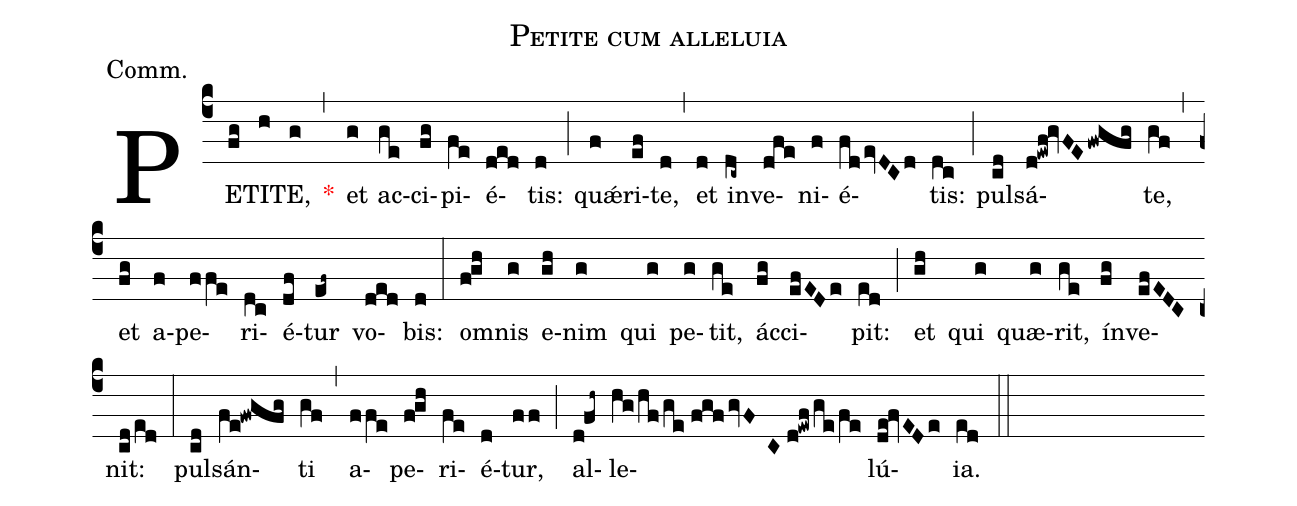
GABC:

name:Petite cum alleluia;
annotation:Comm.;
mode:I.;
office-part:Communion;
%%
(c4) PE(fg)TI(h)TE,(g) <v>\red{*}</v>(,) et(g) ac(ge)ci(fg)pi(fe)é(ded)tis:(d) (;) qu<sp>'ae</sp>(f)ri(ef)te,(d) (,) et(d) in(dc~)ve(dfe)ni(f)é(fd/evDCd)tis:(dc) (;) pul(cd)sá(d!ewf!gvFE/fwgfg)te,(gf) (,) et(fg) a(f)pe(ffe)ri(dc)é(df)tur(ef~) vo(ded)bis:(d) (:) om(f!gh)nis(g) e(gh)nim(g) qui(g) pe(g)tit,(ge) ác(fg)ci(efEDe)pit:(ed) (;) et(gh) qui(g) quæ(g)rit,(ge) ín(fg)ve(efEDC)nit:(cd/ed) (:) pul(cd)sán(fe!fwgfg)ti(gf) (,) a(ffe)pe(f!gh)ri(fe)é(d)tur,(ff) (;) al(d!fh~)le(hg/hf/ge//fgf/gvFC//d!ewf/ge/fe)lú(de!fvEDe)ia.(ed) (::)
